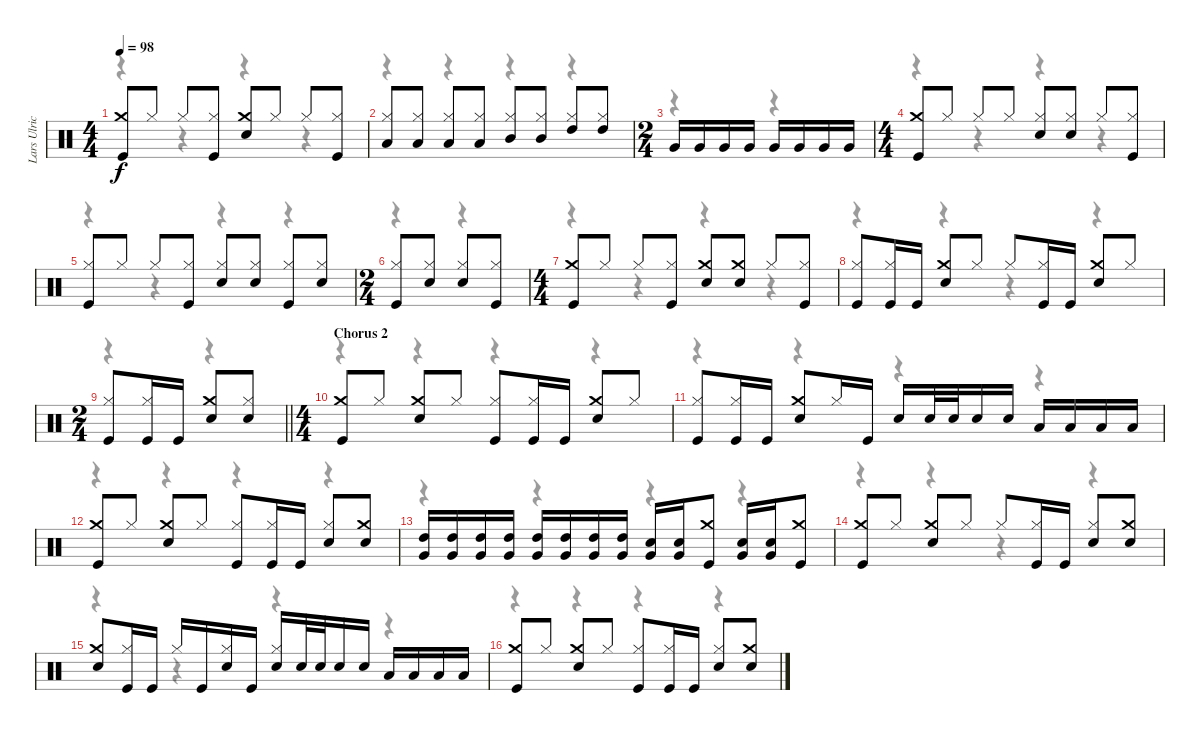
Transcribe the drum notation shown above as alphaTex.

\track ("Lars Ulrich" "Lars Ulric") {instrument percussion}
\staff {score}
\articulation defaults
\voice
\ts (4 4)
\tempo 98
\clef neutral
\ks c
("Crash medium (hit)" "Kick (hit)").8{dy f} "Hi-Hat (closed)".8 "Hi-Hat (closed)".8 ("Kick (hit)" "Hi-Hat (closed)").8 ("Crash medium (hit)" "Snare (hit) 2").8 "Hi-Hat (closed)".8 "Hi-Hat (closed)".8 ("Kick (hit)" "Hi-Hat (closed)").8 |
("Low Tom (hit)" "Hi-Hat (closed)").8 ("Low Tom (hit)" "Hi-Hat (closed)").8 ("Low Tom (hit)" "Hi-Hat (closed)").8 ("Low Tom (hit)" "Hi-Hat (closed)").8 ("Mid Tom (hit)" "Hi-Hat (closed)").8 ("Mid Tom (hit)" "Hi-Hat (closed)").8 ("High Tom (hit)" "Hi-Hat (closed)").8 ("High Tom (hit)" "Hi-Hat (closed)").8 |
\ts (2 4)
"Very Low Tom (hit)".16 "Very Low Tom (hit)".16 "Very Low Tom (hit)".16 "Very Low Tom (hit)".16 "Very Low Tom (hit)".16 "Very Low Tom (hit)".16 "Very Low Tom (hit)".16 "Very Low Tom (hit)".16 |
\ts (4 4)
("Crash medium (hit)" "Kick (hit)").8 "Hi-Hat (closed)".8 "Hi-Hat (closed)".8 "Hi-Hat (closed)".8 ("Hi-Hat (closed)" "Snare (hit) 2").8 ("Snare (hit) 2" "Hi-Hat (closed)").8 "Hi-Hat (closed)".8 ("Kick (hit)" "Hi-Hat (closed)").8 |
("Hi-Hat (closed)" "Kick (hit)").8 "Hi-Hat (closed)".8 "Hi-Hat (closed)".8 ("Hi-Hat (closed)" "Kick (hit)").8 ("Snare (hit) 2" "Hi-Hat (closed)").8 ("Snare (hit) 2" "Hi-Hat (closed)").8 ("Hi-Hat (closed)" "Kick (hit)").8 ("Snare (hit) 2" "Hi-Hat (closed)").8 |
\ts (2 4)
("Kick (hit)" "Hi-Hat (closed)").8 ("Snare (hit) 2" "Hi-Hat (closed)").8 ("Snare (hit) 2" "Hi-Hat (closed)").8 ("Kick (hit)" "Hi-Hat (closed)").8 |
\ts (4 4)
("Crash medium (hit)" "Kick (hit)").8 "Hi-Hat (closed)".8 "Hi-Hat (closed)".8 ("Kick (hit)" "Hi-Hat (closed)").8 ("Crash medium (hit)" "Snare (hit) 2").8 ("Crash medium (hit)" "Snare (hit) 2").8 "Hi-Hat (closed)".8 ("Kick (hit)" "Hi-Hat (closed)").8 |
("Hi-Hat (closed)" "Kick (hit)").8 ("Hi-Hat (closed)" "Kick (hit)").16 "Kick (hit)".16 ("Crash medium (hit)" "Snare (hit) 2").8 "Hi-Hat (closed)".8 "Hi-Hat (closed)".8 ("Hi-Hat (closed)" "Kick (hit)").16 "Kick (hit)".16 ("Crash medium (hit)" "Snare (hit) 2").8 "Hi-Hat (closed)".8 |
\ts (2 4)
\barLineRight lightlight
("Hi-Hat (closed)" "Kick (hit)").8 ("Hi-Hat (closed)" "Kick (hit)").16 "Kick (hit)".16 ("Crash medium (hit)" "Snare (hit) 2").8 ("Hi-Hat (closed)" "Snare (hit) 2").8 |
\ts (4 4)
\section ("" "Chorus 2")
("Crash medium (hit)" "Kick (hit)").8 "Hi-Hat (closed)".8 ("Crash medium (hit)" "Snare (hit) 2").8 "Hi-Hat (closed)".8 ("Kick (hit)" "Hi-Hat (closed)").8 ("Kick (hit)" "Hi-Hat (closed)").16 "Kick (hit)".16 ("Crash medium (hit)" "Snare (hit) 2").8 "Hi-Hat (closed)".8 |
("Hi-Hat (closed)" "Kick (hit)").8 ("Hi-Hat (closed)" "Kick (hit)").16 "Kick (hit)".16 ("Crash medium (hit)" "Snare (hit) 2").8 "Hi-Hat (closed)".16 "Kick (hit)".16 "Snare (hit) 2".16 "Snare (hit) 2".32 "Snare (hit) 2".32 "Snare (hit) 2".16 "Snare (hit) 2".16 "Low Tom (hit)".16 "Low Tom (hit)".16 "Low Tom (hit)".16 "Low Tom (hit)".16 |
("Crash medium (hit)" "Kick (hit)").8 "Hi-Hat (closed)".8 ("Crash medium (hit)" "Snare (hit) 2").8 "Hi-Hat (closed)".8 ("Hi-Hat (closed)" "Kick (hit)").8 ("Hi-Hat (closed)" "Kick (hit)").16 "Kick (hit)".16 ("Snare (hit) 2" "Hi-Hat (closed)").8 ("Crash medium (hit)" "Snare (hit) 2").8 |
("High Tom (hit)" "Very Low Tom (hit)").16 ("High Tom (hit)" "Very Low Tom (hit)").16 ("High Tom (hit)" "Very Low Tom (hit)").16 ("High Tom (hit)" "Very Low Tom (hit)").16 ("High Tom (hit)" "Very Low Tom (hit)").16 ("High Tom (hit)" "Very Low Tom (hit)").16 ("High Tom (hit)" "Very Low Tom (hit)").16 ("High Tom (hit)" "Very Low Tom (hit)").16 ("Snare (hit) 2" "Very Low Tom (hit)").16 ("Snare (hit) 2" "Very Low Tom (hit)").16 ("Kick (hit)" "Crash medium (hit)").8 ("Snare (hit) 2" "Very Low Tom (hit)").16 ("Snare (hit) 2" "Very Low Tom (hit)").16 ("Crash medium (hit)" "Kick (hit)").8 |
("Kick (hit)" "Crash medium (hit)").8 "Hi-Hat (closed)".8 ("Crash medium (hit)" "Snare (hit) 2").8 "Hi-Hat (closed)".8 "Hi-Hat (closed)".8 ("Hi-Hat (closed)" "Kick (hit)").16 "Kick (hit)".16 ("Snare (hit) 2" "Hi-Hat (closed)").8 ("Crash medium (hit)" "Snare (hit) 2").8 |
("Snare (hit) 2" "Crash medium (hit)").8 ("Hi-Hat (closed)" "Kick (hit)").16 "Kick (hit)".16 "Hi-Hat (closed)".16 "Kick (hit)".16 ("Snare (hit) 2" "Hi-Hat (closed)").16 "Kick (hit)".16 ("Snare (hit) 2" "Hi-Hat (closed)").16 "Snare (hit) 2".32 "Snare (hit) 2".32 "Snare (hit) 2".16 "Snare (hit) 2".16 "Low Tom (hit)".16 "Low Tom (hit)".16 "Low Tom (hit)".16 "Low Tom (hit)".16 |
("Crash medium (hit)" "Kick (hit)").8 "Hi-Hat (closed)".8 ("Crash medium (hit)" "Snare (hit) 2").8 "Hi-Hat (closed)".8 ("Kick (hit)" "Hi-Hat (closed)").8 ("Kick (hit)" "Hi-Hat (closed)").16 "Kick (hit)".16 ("Snare (hit) 2" "Hi-Hat (closed)").8 ("Crash medium (hit)" "Snare (hit) 2").8
\voice
\clef neutral
\ottava regular
\simile none
\ks c
r.4{dy f} r.4 r.4 r.4 |
r.4 r.4 r.4 r.4 |
r.4 r.4 |
r.4 r.4 r.4 r.4 |
r.4 r.4 r.4 r.4 |
r.4 r.4 |
r.4 r.4 r.4 r.4 |
r.4 r.4 r.4 r.4 |
\barLineRight lightlight
r.4 r.4 |
r.4 r.4 r.4 r.4 |
r.4 r.4 r.4 r.4 |
r.4 r.4 r.4 r.4 |
r.4 r.4 r.4 r.4 |
r.4 r.4 r.4 r.4 |
r.4 r.4 r.4 r.4 |
r.4 r.4 r.4 r.4
